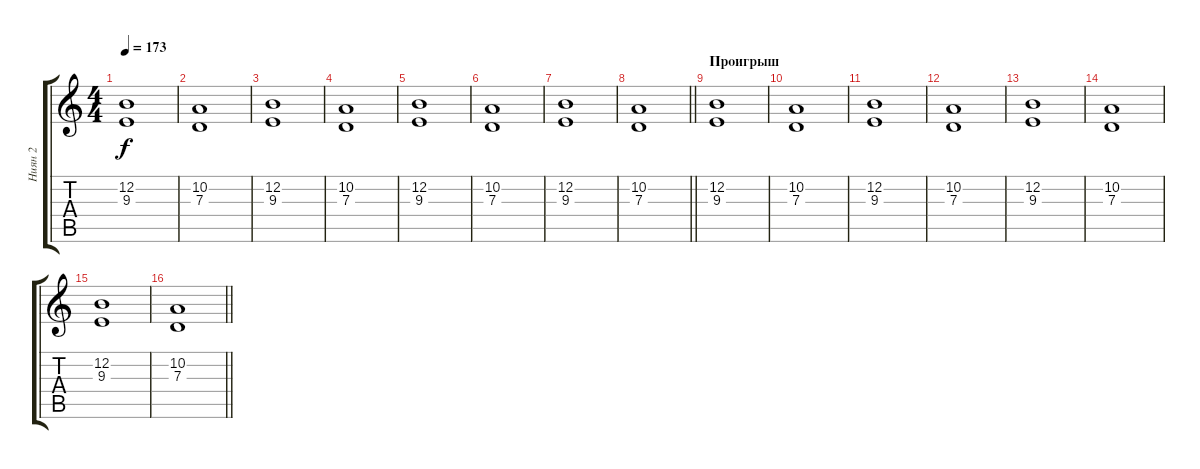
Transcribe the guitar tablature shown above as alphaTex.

\track ("Ниян 2" "Ниян 2") {instrument stringensemble2}
\staff {score tabs}
\tuning (E4 B3 G3 D3 A2 E2) {hide}
\ts (4 4)
\tempo 173
\clef g2
\ks c
(12.2 9.3).1{dy f} |
(10.2 7.3).1 |
(12.2 9.3).1 |
(10.2 7.3).1 |
(12.2 9.3).1 |
(10.2 7.3).1 |
(12.2 9.3).1 |
\barLineRight lightlight
(10.2 7.3).1 |
\section ("" "Проигрыш")
(12.2 9.3).1 |
(10.2 7.3).1 |
(12.2 9.3).1 |
(10.2 7.3).1 |
(12.2 9.3).1 |
(10.2 7.3).1 |
(12.2 9.3).1 |
\barLineRight lightlight
(10.2 7.3).1
